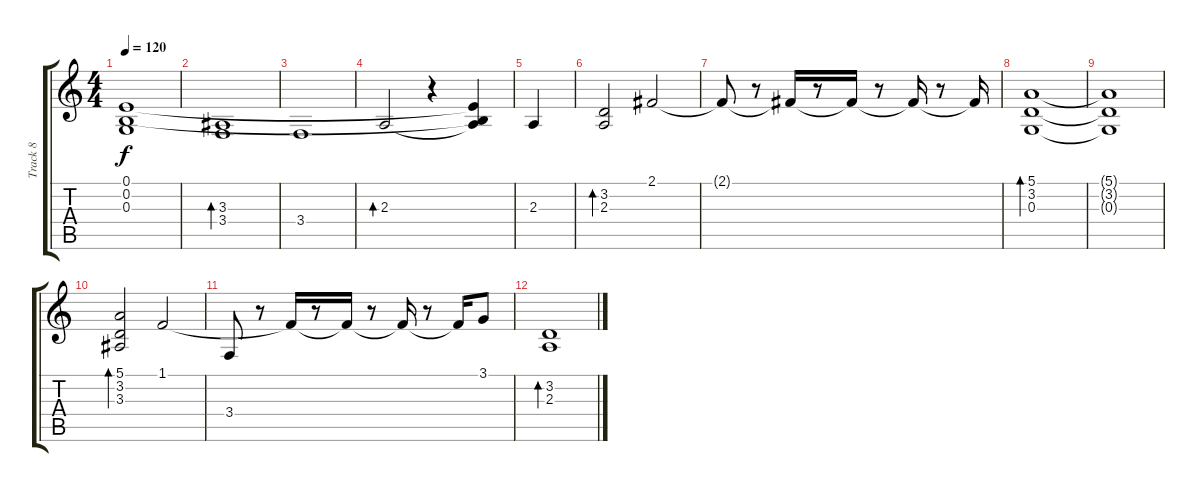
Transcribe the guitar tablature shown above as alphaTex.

\track ("Track 8" "Track 8") {instrument brightacousticpiano}
\staff {score tabs}
\tuning (E4 B3 G3 D3 A2 E2) {hide}
\ts (4 4)
\tempo 120
\clef g2
\ks c
(0.1{t} 0.2 0.3{t}).1{dy f} |
(3.3 3.4).1{bd 480} |
3.4.1 |
2.3.2{bd 480} r.4 (0.1{t} 0.2{t} 2.3{t}).4 |
2.3.4 |
(3.2 2.3).2{bd 480} 2.1.2 |
2.1{t}.8 r.8 2.1{t}.16 r.8 2.1{t}.16 r.8 2.1{t}.16 r.8 2.1{t}.16 |
(5.1 3.2 0.3).1{bd 480} |
(5.1{t} 3.2{t} 0.3{t}).1 |
(5.1 3.2 3.3).2{bd 480} 1.1.2 |
3.4.8 r.8 1.1{t}.16 r.8 1.1{t}.16 r.8 1.1{t}.16 r.8 1.1{t}.16 3.1.8 |
(3.2 2.3).1{bd 480}
